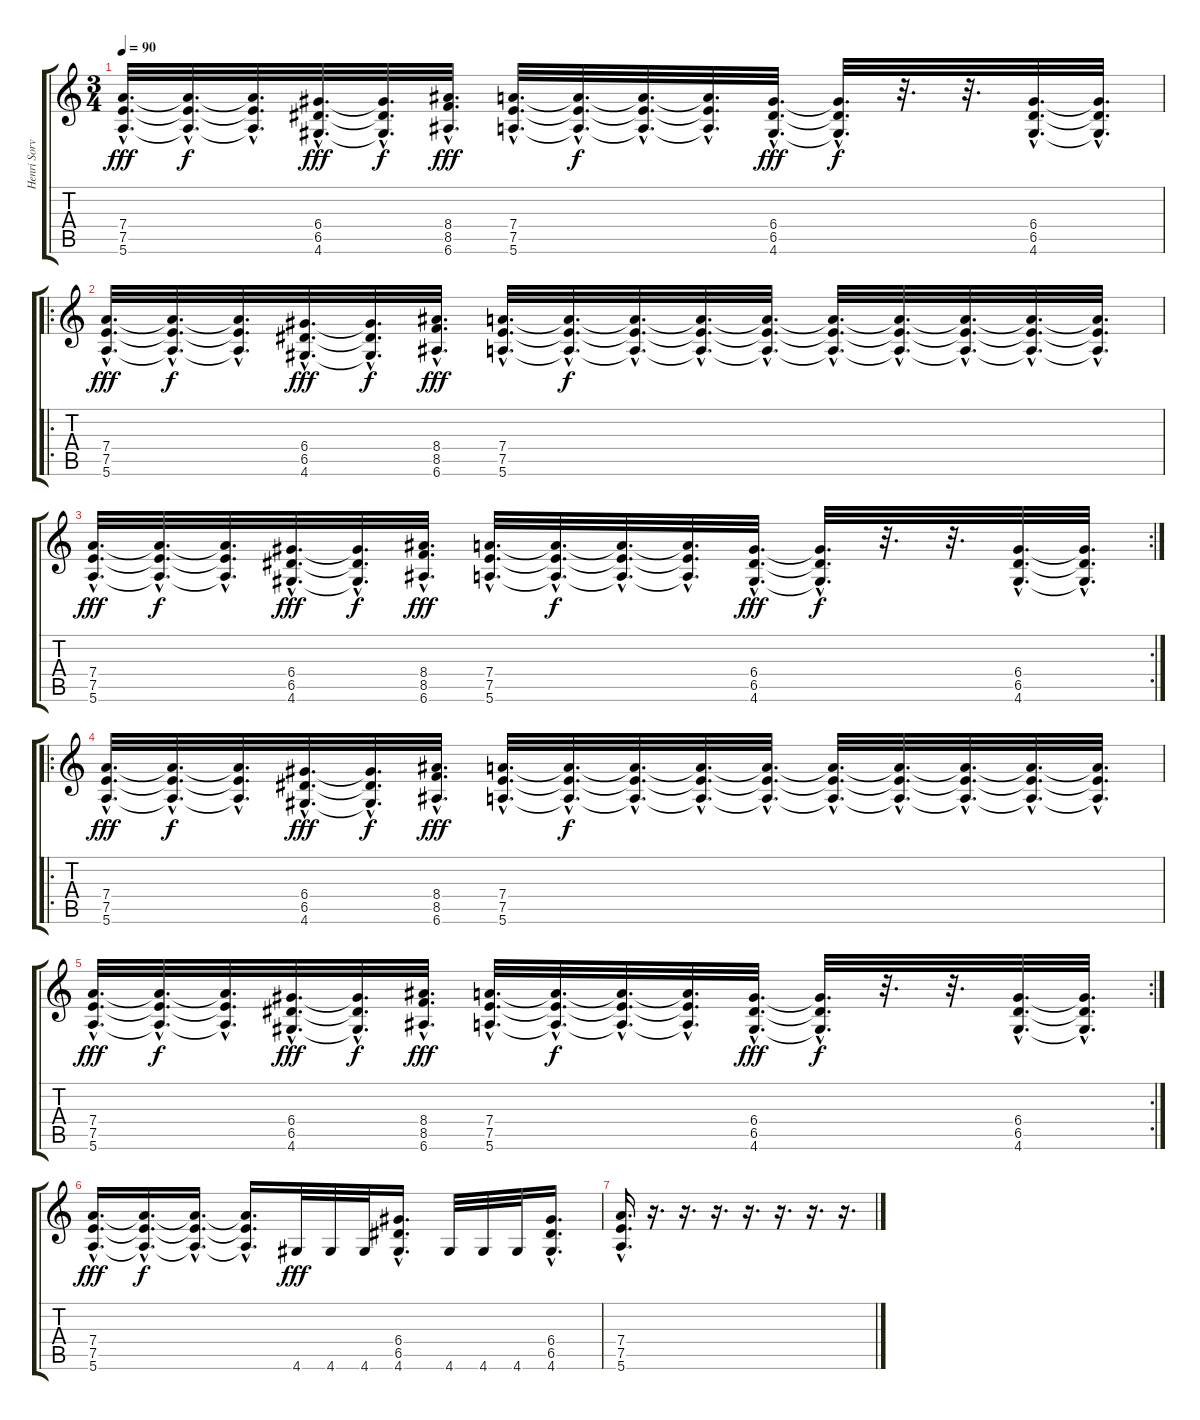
\track ("Henri Sorvali" "Henri Sorv") {instrument overdrivenguitar}
\staff {score tabs}
\tuning (E4 B3 G3 D3 A2 E2) {hide}
\ts (3 4)
\tempo 90
\clef g2
\ks c
(7.4{hac} 7.5{hac} 5.6{hac}).32{d dy fff} (7.4{hac t} 7.5{hac t} 5.6{hac t}).32{d dy f} (7.4{hac t} 7.5{hac t} 5.6{hac t}).32{d} (6.4{hac} 6.5{hac} 4.6{hac}).32{d dy fff} (6.4{hac t} 6.5{hac t} 4.6{hac t}).32{d dy f} (8.4{hac} 8.5{hac} 6.6{hac}).32{d dy fff} (7.4{hac} 7.5{hac} 5.6{hac}).32{d} (7.4{hac t} 7.5{hac t} 5.6{hac t}).32{d dy f} (7.4{hac t} 7.5{hac t} 5.6{hac t}).32{d} (7.4{hac t} 7.5{hac t} 5.6{hac t}).32{d} (6.4{hac} 6.5{hac} 4.6{hac}).32{d dy fff} (6.4{hac t} 6.5{hac t} 4.6{hac t}).32{d dy f} r.32{d} r.32{d} (6.4{hac} 6.5{hac} 4.6{hac}).32{d} (6.4{hac t} 6.5{hac t} 4.6{hac t}).32{d} |
\ro
(7.4{hac} 7.5{hac} 5.6{hac}).32{d dy fff} (7.4{hac t} 7.5{hac t} 5.6{hac t}).32{d dy f} (7.4{hac t} 7.5{hac t} 5.6{hac t}).32{d} (6.4{hac} 6.5{hac} 4.6{hac}).32{d dy fff} (6.4{hac t} 6.5{hac t} 4.6{hac t}).32{d dy f} (8.4{hac} 8.5{hac} 6.6{hac}).32{d dy fff} (7.4{hac} 7.5{hac} 5.6{hac}).32{d} (7.4{hac t} 7.5{hac t} 5.6{hac t}).32{d dy f} (7.4{hac t} 7.5{hac t} 5.6{hac t}).32{d} (7.4{hac t} 7.5{hac t} 5.6{hac t}).32{d} (7.4{hac t} 7.5{hac t} 5.6{hac t}).32{d} (7.4{hac t} 7.5{hac t} 5.6{hac t}).32{d} (7.4{hac t} 7.5{hac t} 5.6{hac t}).32{d} (7.4{hac t} 7.5{hac t} 5.6{hac t}).32{d} (7.4{hac t} 7.5{hac t} 5.6{hac t}).32{d} (7.4{hac t} 7.5{hac t} 5.6{hac t}).32{d} |
\rc 2
(7.4{hac} 7.5{hac} 5.6{hac}).32{d dy fff} (7.4{hac t} 7.5{hac t} 5.6{hac t}).32{d dy f} (7.4{hac t} 7.5{hac t} 5.6{hac t}).32{d} (6.4{hac} 6.5{hac} 4.6{hac}).32{d dy fff} (6.4{hac t} 6.5{hac t} 4.6{hac t}).32{d dy f} (8.4{hac} 8.5{hac} 6.6{hac}).32{d dy fff} (7.4{hac} 7.5{hac} 5.6{hac}).32{d} (7.4{hac t} 7.5{hac t} 5.6{hac t}).32{d dy f} (7.4{hac t} 7.5{hac t} 5.6{hac t}).32{d} (7.4{hac t} 7.5{hac t} 5.6{hac t}).32{d} (6.4{hac} 6.5{hac} 4.6{hac}).32{d dy fff} (6.4{hac t} 6.5{hac t} 4.6{hac t}).32{d dy f} r.32{d} r.32{d} (6.4{hac} 6.5{hac} 4.6{hac}).32{d} (6.4{hac t} 6.5{hac t} 4.6{hac t}).32{d} |
\ro
(7.4{hac} 7.5{hac} 5.6{hac}).32{d dy fff} (7.4{hac t} 7.5{hac t} 5.6{hac t}).32{d dy f} (7.4{hac t} 7.5{hac t} 5.6{hac t}).32{d} (6.4{hac} 6.5{hac} 4.6{hac}).32{d dy fff} (6.4{hac t} 6.5{hac t} 4.6{hac t}).32{d dy f} (8.4{hac} 8.5{hac} 6.6{hac}).32{d dy fff} (7.4{hac} 7.5{hac} 5.6{hac}).32{d} (7.4{hac t} 7.5{hac t} 5.6{hac t}).32{d dy f} (7.4{hac t} 7.5{hac t} 5.6{hac t}).32{d} (7.4{hac t} 7.5{hac t} 5.6{hac t}).32{d} (7.4{hac t} 7.5{hac t} 5.6{hac t}).32{d} (7.4{hac t} 7.5{hac t} 5.6{hac t}).32{d} (7.4{hac t} 7.5{hac t} 5.6{hac t}).32{d} (7.4{hac t} 7.5{hac t} 5.6{hac t}).32{d} (7.4{hac t} 7.5{hac t} 5.6{hac t}).32{d} (7.4{hac t} 7.5{hac t} 5.6{hac t}).32{d} |
\rc 2
(7.4{hac} 7.5{hac} 5.6{hac}).32{d dy fff} (7.4{hac t} 7.5{hac t} 5.6{hac t}).32{d dy f} (7.4{hac t} 7.5{hac t} 5.6{hac t}).32{d} (6.4{hac} 6.5{hac} 4.6{hac}).32{d dy fff} (6.4{hac t} 6.5{hac t} 4.6{hac t}).32{d dy f} (8.4{hac} 8.5{hac} 6.6{hac}).32{d dy fff} (7.4{hac} 7.5{hac} 5.6{hac}).32{d} (7.4{hac t} 7.5{hac t} 5.6{hac t}).32{d dy f} (7.4{hac t} 7.5{hac t} 5.6{hac t}).32{d} (7.4{hac t} 7.5{hac t} 5.6{hac t}).32{d} (6.4{hac} 6.5{hac} 4.6{hac}).32{d dy fff} (6.4{hac t} 6.5{hac t} 4.6{hac t}).32{d dy f} r.32{d} r.32{d} (6.4{hac} 6.5{hac} 4.6{hac}).32{d} (6.4{hac t} 6.5{hac t} 4.6{hac t}).32{d} |
(7.4{hac} 7.5{hac} 5.6{hac}).16{d dy fff} (7.4{hac t} 7.5{hac t} 5.6{hac t}).16{d dy f} (7.4{hac t} 7.5{hac t} 5.6{hac t}).16{d} (7.4{hac t} 7.5{hac t} 5.6{hac t}).16{d} 4.6.32{dy fff} 4.6.32 4.6.32 (6.4{hac} 6.5{hac} 4.6{hac}).16{d} 4.6.32 4.6.32 4.6.32 (6.4{hac} 6.5{hac} 4.6{hac}).16{d} |
(7.4{hac} 7.5{hac} 5.6{hac}).16{d} r.16{d} r.16{d} r.16{d} r.16{d} r.16{d} r.16{d} r.16{d}
